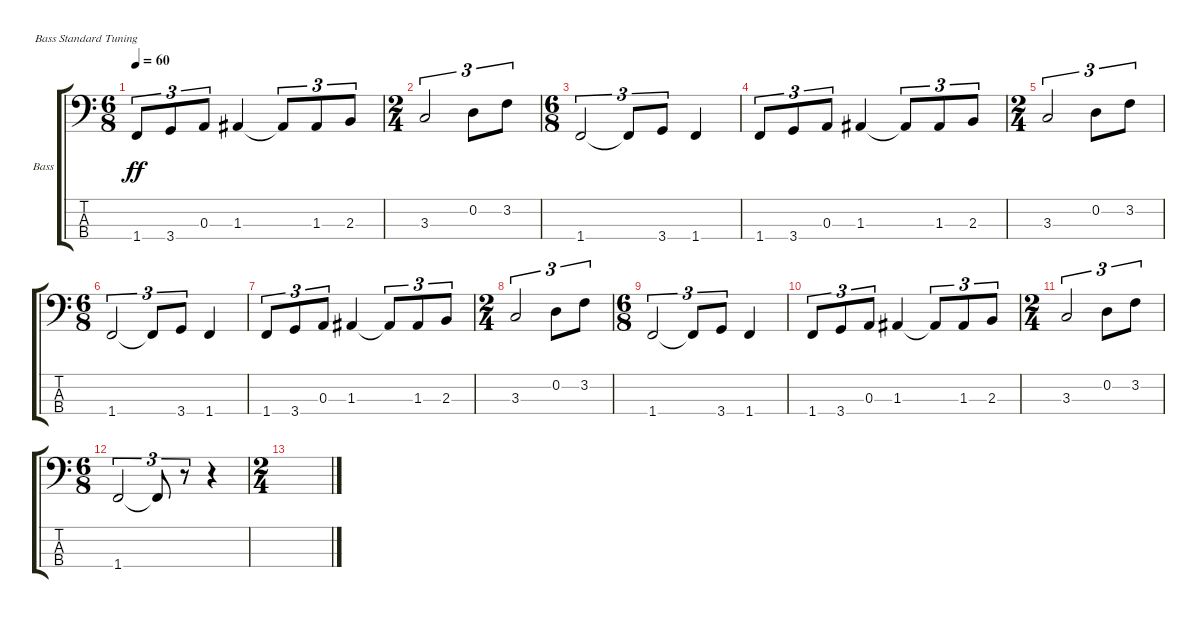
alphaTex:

\defaultSystemsLayout 4
\bracketExtendMode groupsimilarinstruments
\firstSystemTrackNameOrientation horizontal
\otherSystemsTrackNameOrientation horizontal
\track ("Acoustic Bass" "Bass") {instrument acousticbass}
\staff {score tabs}
\tuning (G2 D2 A1 E1)
\ts (6 8)
\tempo 60
\clef f4
\ks c
1.4.8{tu (3 2) dy ff} 3.4.8{tu (3 2)} 0.3.8{tu (3 2)} 1.3.4 1.3{t}.8{tu (3 2)} 1.3.8{tu (3 2)} 2.3.8{tu (3 2)} |
\ts (2 4)
3.3.2{tu (3 2)} 0.2.8{tu (3 2)} 3.2.8{tu (3 2)} |
\ts (6 8)
1.4.2{tu (3 2)} 1.4{t}.8{tu (3 2)} 3.4.8{tu (3 2)} 1.4.4 |
1.4.8{tu (3 2)} 3.4.8{tu (3 2)} 0.3.8{tu (3 2)} 1.3.4 1.3{t}.8{tu (3 2)} 1.3.8{tu (3 2)} 2.3.8{tu (3 2)} |
\ts (2 4)
3.3.2{tu (3 2)} 0.2.8{tu (3 2)} 3.2.8{tu (3 2)} |
\ts (6 8)
1.4.2{tu (3 2)} 1.4{t}.8{tu (3 2)} 3.4.8{tu (3 2)} 1.4.4 |
1.4.8{tu (3 2)} 3.4.8{tu (3 2)} 0.3.8{tu (3 2)} 1.3.4 1.3{t}.8{tu (3 2)} 1.3.8{tu (3 2)} 2.3.8{tu (3 2)} |
\ts (2 4)
3.3.2{tu (3 2)} 0.2.8{tu (3 2)} 3.2.8{tu (3 2)} |
\ts (6 8)
1.4.2{tu (3 2)} 1.4{t}.8{tu (3 2)} 3.4.8{tu (3 2)} 1.4.4 |
1.4.8{tu (3 2)} 3.4.8{tu (3 2)} 0.3.8{tu (3 2)} 1.3.4 1.3{t}.8{tu (3 2)} 1.3.8{tu (3 2)} 2.3.8{tu (3 2)} |
\ts (2 4)
3.3.2{tu (3 2)} 0.2.8{tu (3 2)} 3.2.8{tu (3 2)} |
\ts (6 8)
1.4.2{tu (3 2)} 1.4{t}.8{tu (3 2)} r.8{tu (3 2)} r.4 |
\ts (2 4)
